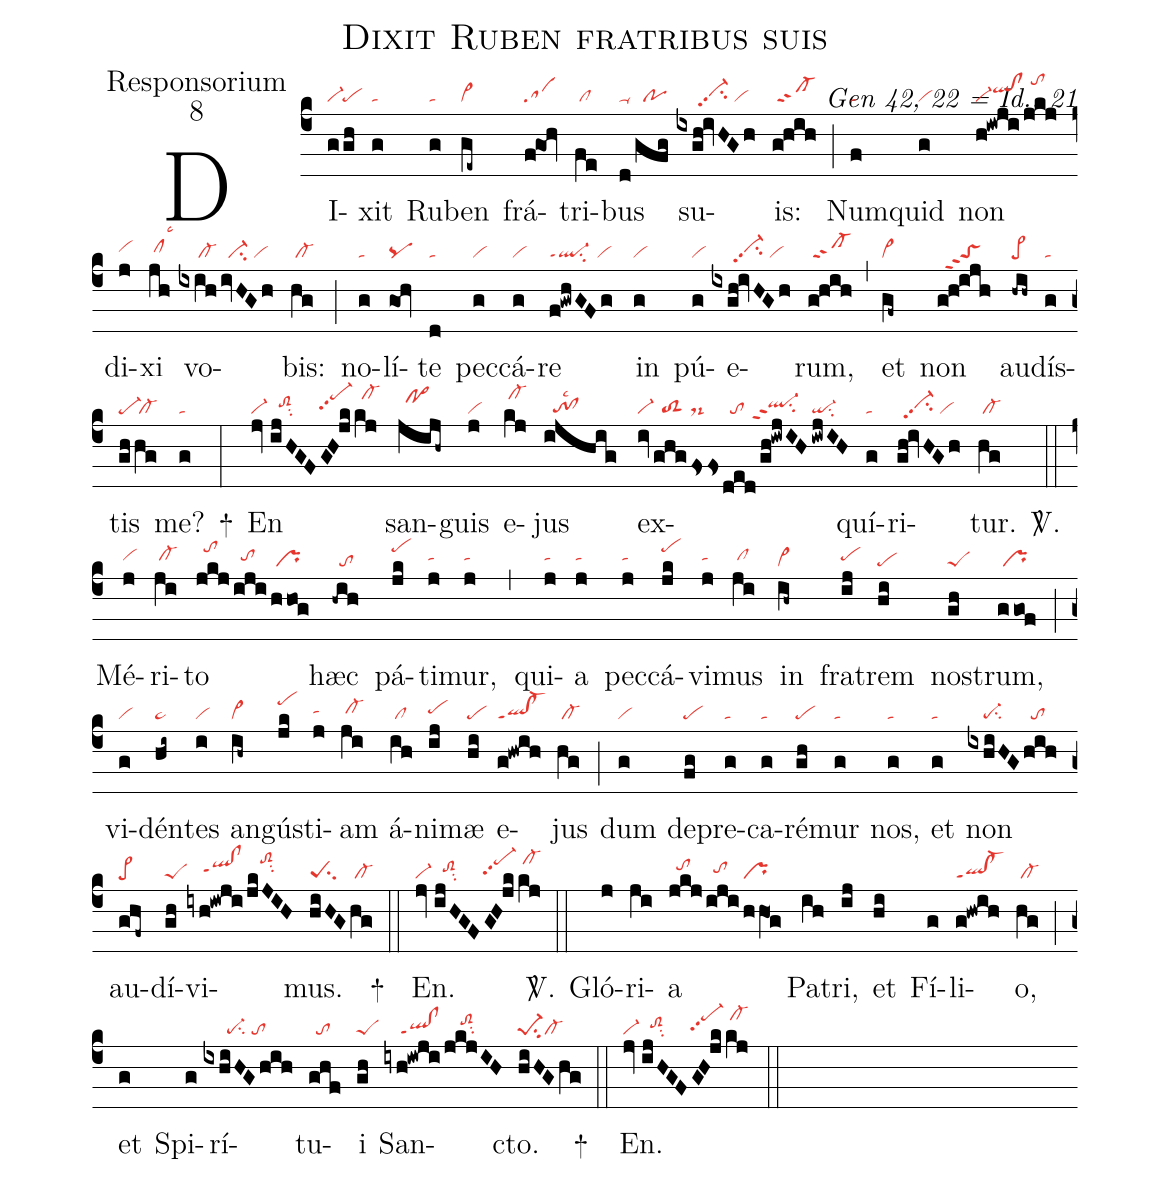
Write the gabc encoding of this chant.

name:Dixit Ruben fratribus suis;
office-part:Responsorium;
mode:8;
commentary:Gen 42, 22 = Id., 21;
nabc-lines:1;
%%
(c4)
DI(g|vi-|gh|pe)xit(g|ta) Ru(g|ta)ben(ge~|cl~) frá(fgOh|sa)tri(fe|/cl)bus(d|ta-|/gfg|//po) su(ixgh!ivHGh|//////vi-hhpp2su2/vi)is:(g!hih|/sf-) (;)
Num(f|ta)quid(g|vi) non(h!iwji|vi-qlhi!clhi|/jkj|//tohl) di(j|vihh)xi(jh|/clhhlsc3) vo(ixih|/////cl-|/ivHGh|//vi-su2/vi)bis:(hg|/cl-) (;)
no(g|ta)lí(gOh|pq)te(d|ta) pec(g|vi)cá(g|vi)re(f!gwhGFg|ql-ppt1su2/vi) in(g|vi) pú(g|vi)e(ixgh!ivHGh|//////vi-hhpp2su2/vi)rum,(g!hih|/sf-) (,)
et(gf~|cl~) non(g!h!ijh|//toSppt2) au(-hih~|pe>)dís(g|ta)tis(gh|pe-|hg|/cl-) me?(g|ta) +(:)
En(jv|vi-|//ijHGF|//toS2hhsu2|/GH!jk|pe-hkpp2|/kj|//cl-hk) san(jijh~|//po>hj)guis(j|vi) e(kj|/cl-hk)jus(ijhig|//to!cllsc2) ex(iv|vi-|ghg|//toS2|fss|ds-|ded|//to|/gh!iwjIH|``ql-hhppt2su2|/iwjIH|qi-su2)quí(g|ta)ri(gh!ivHGh|//vi-hhpp2su2/vi)tur.(hg|/cl-) <sp>V/</sp>.(::)
Mé(j|vihh)ri(ji|/cl-hh)to(jkj|//tohk|/iji|//tohh|/hhog|/pr) hæc(-hih|//to) pá(jk|pehk)ti(j|tahh)mur,(j|tahh) (,)
qui(j|tahh)a(j|tahh) pec(j|tahh)cá(jk|pehk)vi(j|tahh)mus(ji|/clhh) in(ih~|cl~) fra(ij|pehh)trem(hi|pe) nos(gh|peS)trum,(ggof|/pr) (;)
vi(g|vi)dén(hi~|pe~)tes(i|vi) an(ih~|cl~)gús(jk|pehk)ti(j|tahh)am(ji|/cl-hh) á(ih|/cl)ni(ij|pehh)mæ(hi|pe) e(g!hwih|ql!cl-ppt1)jus(hg|/cl-) (;)
dum(g|vi) de(fg|pe)pre(g|ta)ca(g|ta)ré(gh|pe)mur(g|ta) nos,(g|ta) et(g|ta) non(ixhiHG|////pe-su2|/hih|//to) au(ghf~|pe>)dí(gh|peS)vi(iyh!iwji|////qlhh!clhhppt1|/jkJIH|///toS2hksu2)mus.(hiHG|peSsu2|hg|/cl-) +(::)
En.(jv|vi-|//ijHGF|//toS2hhsu2|/GH!jk|pe-hkpp2|kj|/cl-hk) <sp>V/</sp>.(::)
Gló(j)ri(ji)a(jkj|//tohi|/iji|//tohh|/hhO1g|pr) Pa(ih)tri,(ij) et(hi) Fí(g)li(g!hwih|ql!cl-ppt1)o,(hg|/cl-) (;)
et(g) Spi(g)rí(ixhiHGhih|//////pe-su2/to)tu(ghf|//to)i(gh|peS) San(iyh!iwji|////ql!clppt1|/jkjIH|////toS2hisu2)cto.(hiHGhg|pe-1su2cl-) +(::)
En.(jv|vi-|//ijHGF|//toS2hhsu2|/GH!jk|pe-hkpp2|kj|/cl-hk) (::)
